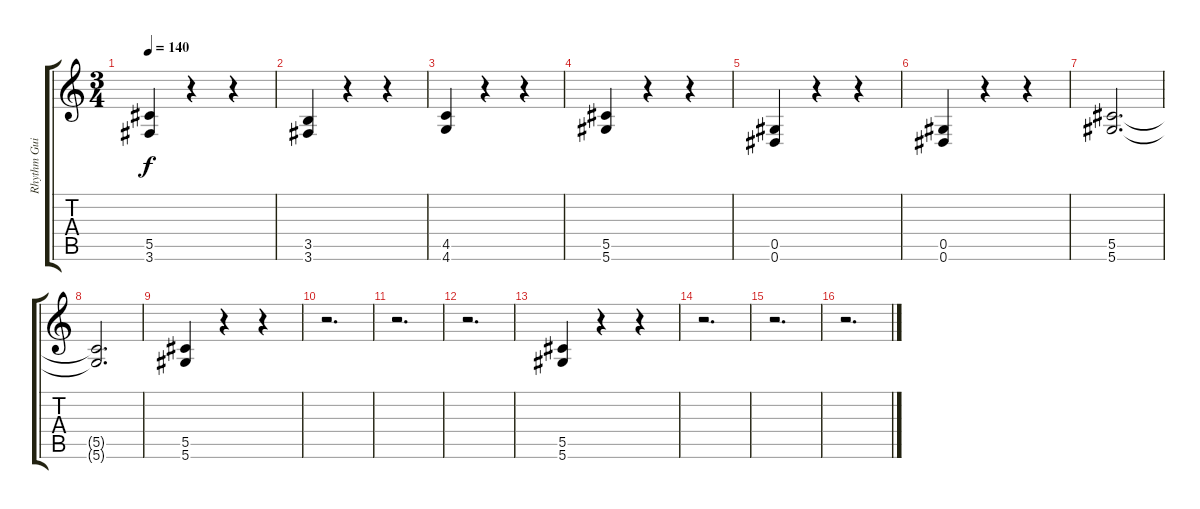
\track ("Rhythm Guitar 2" "Rhythm Gui") {instrument overdrivenguitar}
\staff {score tabs}
\tuning (Eb4 Bb3 Gb3 Db3 Ab2 Eb2) {hide}
\ts (3 4)
\tempo 140
\clef g2
\ks c
(5.5 3.6).4{dy f} r.4 r.4 |
(3.5 3.6).4 r.4 r.4 |
(4.5 4.6).4 r.4 r.4 |
(5.5 5.6).4 r.4 r.4 |
(0.5 0.6).4 r.4 r.4 |
(0.5 0.6).4 r.4 r.4 |
(5.5 5.6).2{d} |
(5.5{t} 5.6{t}).2{d} |
(5.5 5.6).4 r.4 r.4 |
r.2{d} |
r.2{d} |
r.2{d} |
(5.5 5.6).4 r.4 r.4 |
r.2{d} |
r.2{d} |
r.2{d}
